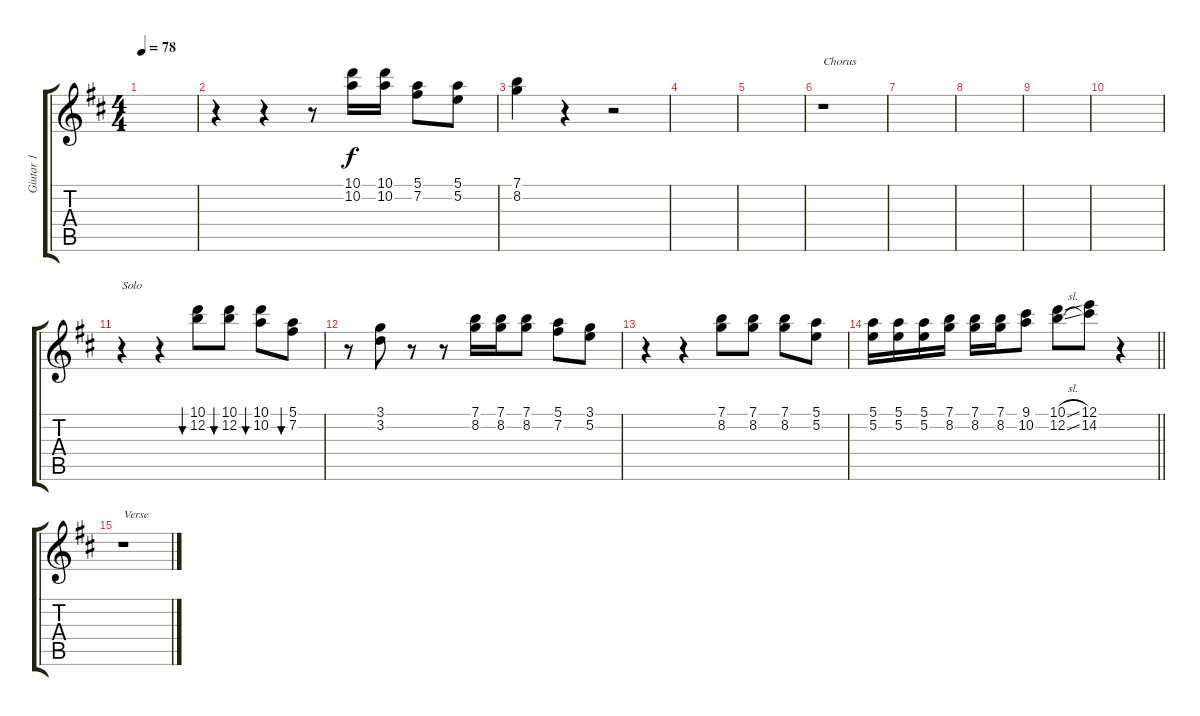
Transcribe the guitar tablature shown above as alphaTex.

\track ("Giutar 1" "Giutar 1") {instrument acousticguitarsteel}
\staff {score tabs}
\tuning (E4 B3 G3 D3 A2 E2) {hide}
\ts (4 4)
\tempo 78
\clef g2
\ks d
|
r.4 r.4 r.8 (10.1 10.2).16 (10.1 10.2).16 (5.1 7.2).8 (5.1 5.2).8 |
(7.1 8.2).4 r.4 r.2 |
|
|
r.1{txt "Chorus"} |
|
|
|
|
r.4{txt "Solo"} r.4 (10.1 12.2).8{bu 60} (10.1 12.2).8{bu 60} (10.1 10.2).8{bu 60} (5.1 7.2).8{bu 60} |
r.8 (3.1 3.2).8 r.8 r.8 (7.1 8.2).16 (7.1 8.2).16 (7.1 8.2).8 (5.1 7.2).8 (3.1 5.2).8 |
r.4 r.4 (7.1 8.2).8 (7.1 8.2).8 (7.1 8.2).8 (5.1 5.2).8 |
\barLineRight lightlight
(5.1 5.2).16 (5.1 5.2).16 (5.1 5.2).16 (7.1 8.2).16 (7.1 8.2).16 (7.1 8.2).16 (9.1 10.2).8 (10.1{sl} 12.2{sl}).8 (12.1 14.2).8 r.4 |
r.1{txt "Verse"}
